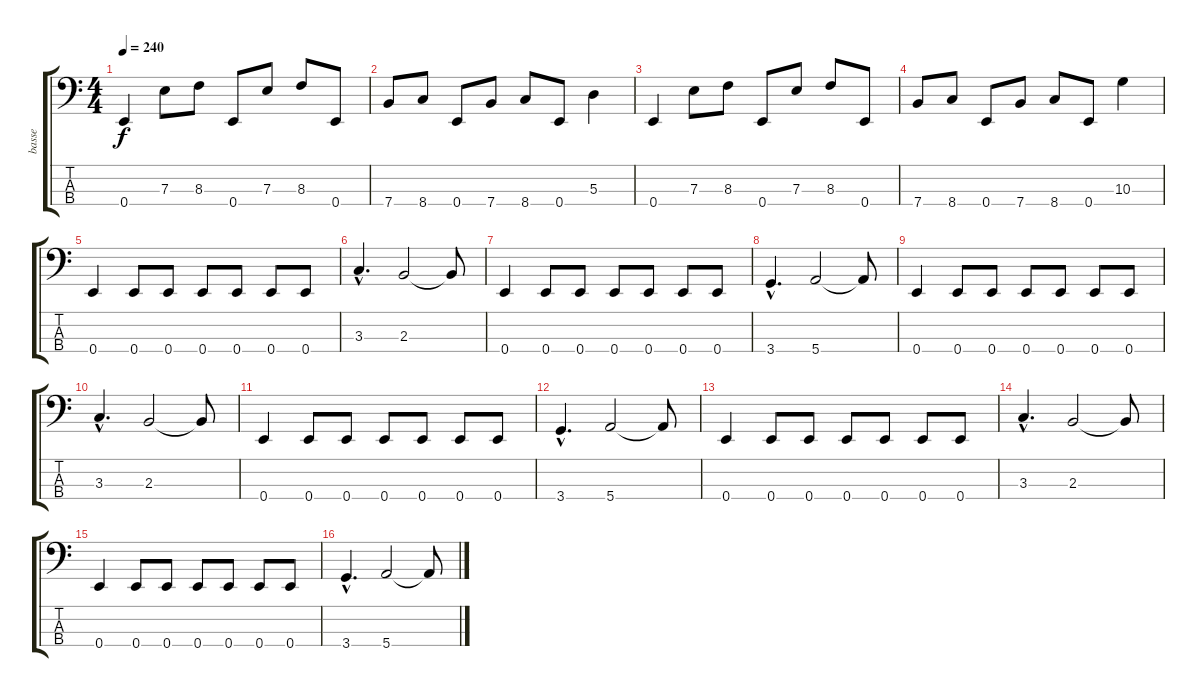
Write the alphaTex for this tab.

\track ("basse" "basse") {instrument electricbasspick}
\staff {score tabs}
\tuning (G2 D2 A1 E1) {hide}
\ts (4 4)
\tempo 240
\clef f4
\ks c
0.4.4{dy f} 7.3.8 8.3.8 0.4.8 7.3.8 8.3.8 0.4.8 |
7.4.8 8.4.8 0.4.8 7.4.8 8.4.8 0.4.8 5.3.4 |
0.4.4 7.3.8 8.3.8 0.4.8 7.3.8 8.3.8 0.4.8 |
7.4.8 8.4.8 0.4.8 7.4.8 8.4.8 0.4.8 10.3.4 |
0.4.4 0.4.8 0.4.8 0.4.8 0.4.8 0.4.8 0.4.8 |
3.3{hac}.4{d} 2.3.2 2.3{t}.8 |
0.4.4 0.4.8 0.4.8 0.4.8 0.4.8 0.4.8 0.4.8 |
3.4{hac}.4{d} 5.4.2 5.4{t}.8 |
0.4.4 0.4.8 0.4.8 0.4.8 0.4.8 0.4.8 0.4.8 |
3.3{hac}.4{d} 2.3.2 2.3{t}.8 |
0.4.4 0.4.8 0.4.8 0.4.8 0.4.8 0.4.8 0.4.8 |
3.4{hac}.4{d} 5.4.2 5.4{t}.8 |
0.4.4 0.4.8 0.4.8 0.4.8 0.4.8 0.4.8 0.4.8 |
3.3{hac}.4{d} 2.3.2 2.3{t}.8 |
0.4.4 0.4.8 0.4.8 0.4.8 0.4.8 0.4.8 0.4.8 |
3.4{hac}.4{d} 5.4.2 5.4{t}.8
